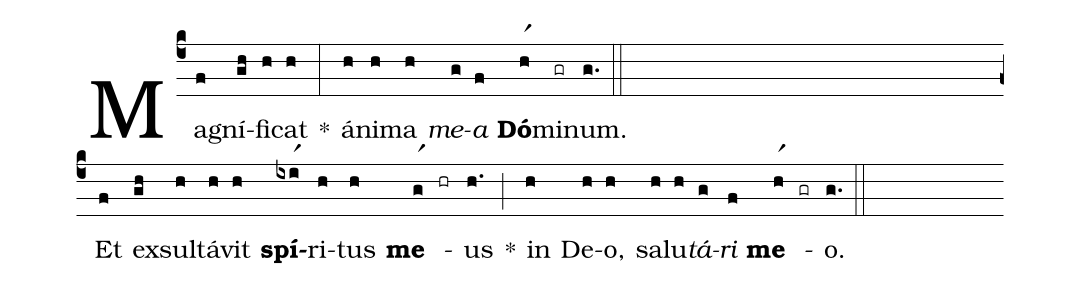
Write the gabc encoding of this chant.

%%
(c4)
Ma(f)gní(gh)fi(h)cat(h) *(:)
á(h)ni(h)ma(h) <i>me</i>(g)<i>a</i>(f) <b>Dó</b>(hr1)mi(gr)num.(g.) (::Z)

Et(f) ex(gh)sul(h)tá(h)vit(h) <b>spí</b>(ixir1)ri(h)tus(h) <b>me</b>(gr1) -(hr) us(h.) *(;)
in(h) De(h)o,(h) sa(h)lu(h)<i>tá</i>(g)<i>ri</i>(f) <b>me</b>(hr1) -(gr) o.(g.) (::)
